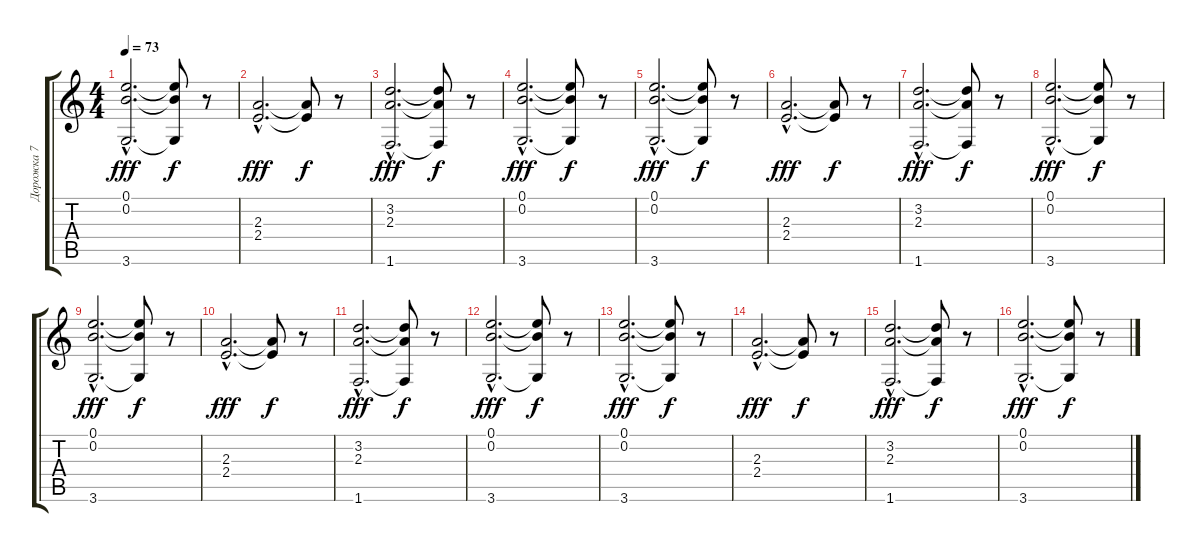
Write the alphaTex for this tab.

\track ("Дорожка 7" "Дорожка 7") {instrument overdrivenguitar}
\staff {score tabs}
\tuning (E4 B3 G3 D3 A2 E2) {hide}
\ts (4 4)
\tempo 73
\clef g2
\ks c
(0.1{hac} 0.2{hac} 3.6{hac}).2{d dy fff} (0.1{t} 0.2{t} 3.6{t}).8{dy f} r.8 |
(2.3{hac} 2.4{hac}).2{d dy fff} (2.3{t} 2.4{t}).8{dy f} r.8 |
(3.2{hac} 2.3{hac} 1.6{hac}).2{d dy fff} (3.2{t} 2.3{t} 1.6{t}).8{dy f} r.8 |
(0.1{hac} 0.2{hac} 3.6{hac}).2{d dy fff} (0.1{t} 0.2{t} 3.6{t}).8{dy f} r.8 |
(0.1{hac} 0.2{hac} 3.6{hac}).2{d dy fff} (0.1{t} 0.2{t} 3.6{t}).8{dy f} r.8 |
(2.3{hac} 2.4{hac}).2{d dy fff} (2.3{t} 2.4{t}).8{dy f} r.8 |
(3.2{hac} 2.3{hac} 1.6{hac}).2{d dy fff} (3.2{t} 2.3{t} 1.6{t}).8{dy f} r.8 |
(0.1{hac} 0.2{hac} 3.6{hac}).2{d dy fff} (0.1{t} 0.2{t} 3.6{t}).8{dy f} r.8 |
(0.1{hac} 0.2{hac} 3.6{hac}).2{d dy fff} (0.1{t} 0.2{t} 3.6{t}).8{dy f} r.8 |
(2.3{hac} 2.4{hac}).2{d dy fff} (2.3{t} 2.4{t}).8{dy f} r.8 |
(3.2{hac} 2.3{hac} 1.6{hac}).2{d dy fff} (3.2{t} 2.3{t} 1.6{t}).8{dy f} r.8 |
(0.1{hac} 0.2{hac} 3.6{hac}).2{d dy fff} (0.1{t} 0.2{t} 3.6{t}).8{dy f} r.8 |
(0.1{hac} 0.2{hac} 3.6{hac}).2{d dy fff} (0.1{t} 0.2{t} 3.6{t}).8{dy f} r.8 |
(2.3{hac} 2.4{hac}).2{d dy fff} (2.3{t} 2.4{t}).8{dy f} r.8 |
(3.2{hac} 2.3{hac} 1.6{hac}).2{d dy fff} (3.2{t} 2.3{t} 1.6{t}).8{dy f} r.8 |
(0.1{hac} 0.2{hac} 3.6{hac}).2{d dy fff} (0.1{t} 0.2{t} 3.6{t}).8{dy f} r.8
